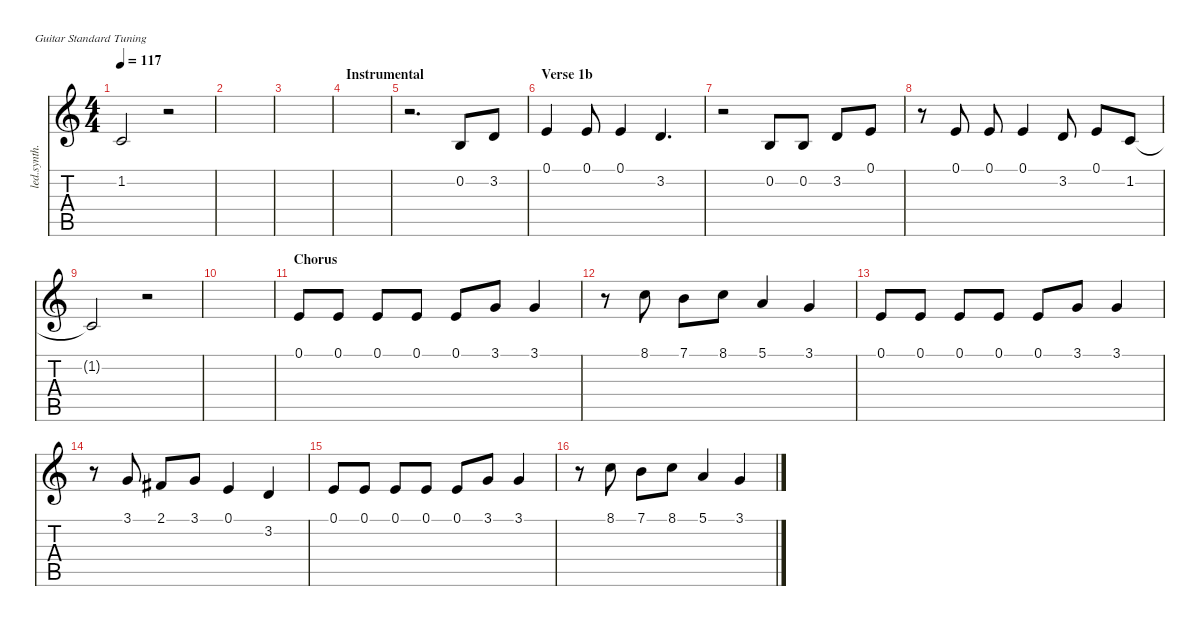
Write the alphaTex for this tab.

\defaultSystemsLayout 4
\hideDynamics
\bracketExtendMode nobrackets
\otherSystemsTrackNameOrientation horizontal
\track ("Vocal" "led.synth.") {instrument lead6voice}
\staff {score tabs}
\tuning (E4 B3 G3 D3 A2 E2)
\ts (4 4)
\tempo 117
\clef g2
\ks c
1.2{t}.2{dy mf} r.2 |
|
|
\section ("" "Instrumental")
|
r.2{d} 0.2.8 3.2.8 |
\section ("" "Verse 1b")
0.1.4 0.1.8 0.1.4 3.2.4{d} |
r.2 0.2.8 0.2.8 3.2.8 0.1.8 |
r.8 0.1.8 0.1.8 0.1.4 3.2.8 0.1.8 1.2.8 |
1.2{t}.2 r.2 |
|
\section ("" "Chorus")
0.1.8 0.1.8 0.1.8 0.1.8 0.1.8 3.1.8 3.1.4 |
r.8 8.1.8 7.1.8 8.1.8 5.1.4 3.1.4 |
0.1.8 0.1.8 0.1.8 0.1.8 0.1.8 3.1.8 3.1.4 |
r.8 3.1.8 2.1{acc #}.8 3.1.8 0.1.4 3.2.4 |
0.1.8 0.1.8 0.1.8 0.1.8 0.1.8 3.1.8 3.1.4 |
r.8 8.1.8 7.1.8 8.1.8 5.1.4 3.1.4
